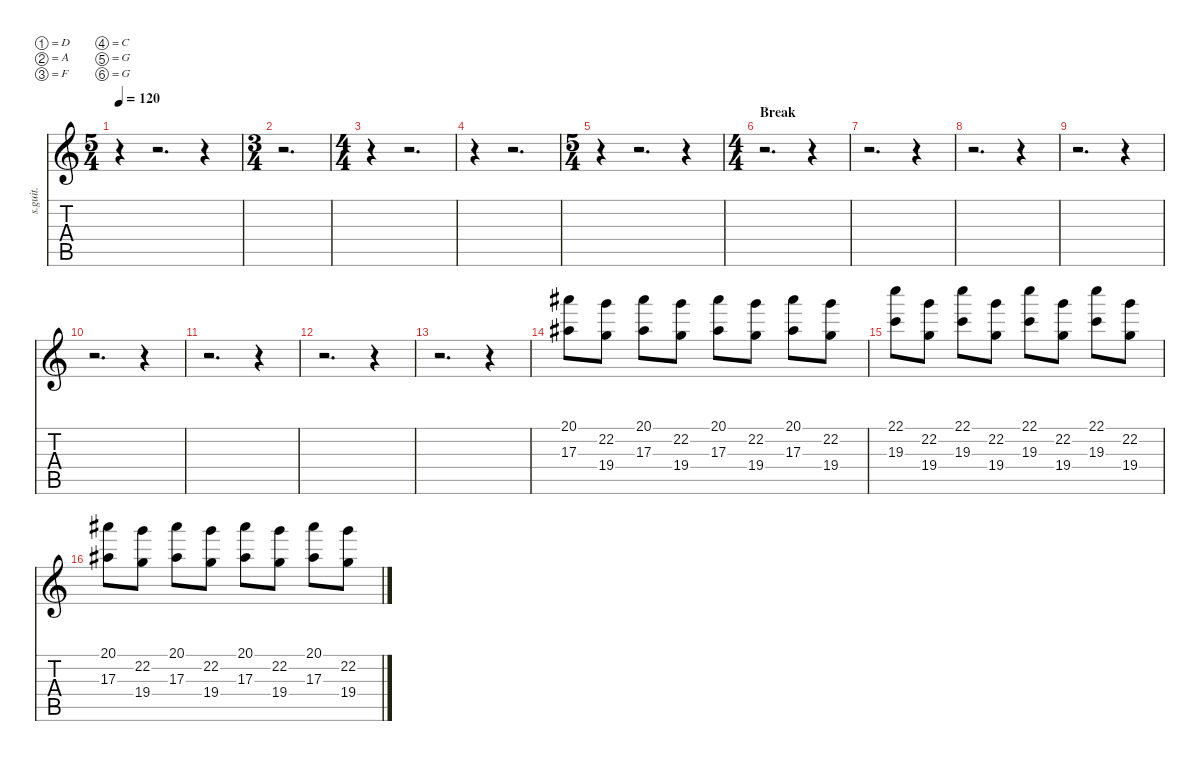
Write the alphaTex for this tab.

\defaultSystemsLayout 4
\hideDynamics
\bracketExtendMode nobrackets
\track ("FX 3" "s.guit.") {instrument stringensemble1}
\staff {score tabs}
\tuning (D4 A3 F3 C3 G2 G1)
\displaytranspose 12
\ts (5 4)
\beaming (8 2 2 2 2)
\tempo 120
\clef g2
\ks c
r.4{dy f} r.2{d} r.4 |
\ts (3 4)
\beaming (8 2 2 2 2)
r.2{d} |
\ts (4 4)
\beaming (8 2 2 2 2)
r.4 r.2{d} |
r.4 r.2{d} |
\ts (5 4)
\beaming (8 2 2 2 2)
r.4 r.2{d} r.4 |
\ts (4 4)
\beaming (8 2 2 2 2)
\section ("" "Break")
r.2{d} r.4 |
r.2{d} r.4 |
r.2{d} r.4 |
r.2{d} r.4 |
r.2{d} r.4 |
r.2{d} r.4 |
r.2{d} r.4 |
r.2{d} r.4 |
(20.1{acc #} 17.3{acc #}).8{lyrics (0 "") lyrics (1 "") lyrics (2 "") lyrics (3 "") lyrics (4 "")} (22.2 19.4).8{lyrics (0 "") lyrics (1 "") lyrics (2 "") lyrics (3 "") lyrics (4 "")} (20.1{acc #} 17.3{acc #}).8{lyrics (0 "") lyrics (1 "") lyrics (2 "") lyrics (3 "") lyrics (4 "")} (22.2 19.4).8{lyrics (0 "") lyrics (1 "") lyrics (2 "") lyrics (3 "") lyrics (4 "")} (20.1{acc #} 17.3{acc #}).8{lyrics (0 "") lyrics (1 "") lyrics (2 "") lyrics (3 "") lyrics (4 "")} (22.2 19.4).8{lyrics (0 "") lyrics (1 "") lyrics (2 "") lyrics (3 "") lyrics (4 "")} (20.1{acc #} 17.3{acc #}).8{lyrics (0 "") lyrics (1 "") lyrics (2 "") lyrics (3 "") lyrics (4 "")} (22.2 19.4).8{lyrics (0 "") lyrics (1 "") lyrics (2 "") lyrics (3 "") lyrics (4 "")} |
(22.1 19.3).8{lyrics (0 "") lyrics (1 "") lyrics (2 "") lyrics (3 "") lyrics (4 "")} (22.2 19.4).8{lyrics (0 "") lyrics (1 "") lyrics (2 "") lyrics (3 "") lyrics (4 "")} (22.1 19.3).8{lyrics (0 "") lyrics (1 "") lyrics (2 "") lyrics (3 "") lyrics (4 "")} (22.2 19.4).8{lyrics (0 "") lyrics (1 "") lyrics (2 "") lyrics (3 "") lyrics (4 "")} (22.1 19.3).8{lyrics (0 "") lyrics (1 "") lyrics (2 "") lyrics (3 "") lyrics (4 "")} (22.2 19.4).8{lyrics (0 "") lyrics (1 "") lyrics (2 "") lyrics (3 "") lyrics (4 "")} (22.1 19.3).8{lyrics (0 "") lyrics (1 "") lyrics (2 "") lyrics (3 "") lyrics (4 "")} (22.2 19.4).8{lyrics (0 "") lyrics (1 "") lyrics (2 "") lyrics (3 "") lyrics (4 "")} |
(20.1{acc #} 17.3{acc #}).8{lyrics (0 "") lyrics (1 "") lyrics (2 "") lyrics (3 "") lyrics (4 "")} (22.2 19.4).8{lyrics (0 "") lyrics (1 "") lyrics (2 "") lyrics (3 "") lyrics (4 "")} (20.1{acc #} 17.3{acc #}).8{lyrics (0 "") lyrics (1 "") lyrics (2 "") lyrics (3 "") lyrics (4 "")} (22.2 19.4).8{lyrics (0 "") lyrics (1 "") lyrics (2 "") lyrics (3 "") lyrics (4 "")} (20.1{acc #} 17.3{acc #}).8{lyrics (0 "") lyrics (1 "") lyrics (2 "") lyrics (3 "") lyrics (4 "")} (22.2 19.4).8{lyrics (0 "") lyrics (1 "") lyrics (2 "") lyrics (3 "") lyrics (4 "")} (20.1{acc #} 17.3{acc #}).8{lyrics (0 "") lyrics (1 "") lyrics (2 "") lyrics (3 "") lyrics (4 "")} (22.2 19.4).8{lyrics (0 "") lyrics (1 "") lyrics (2 "") lyrics (3 "") lyrics (4 "")}
